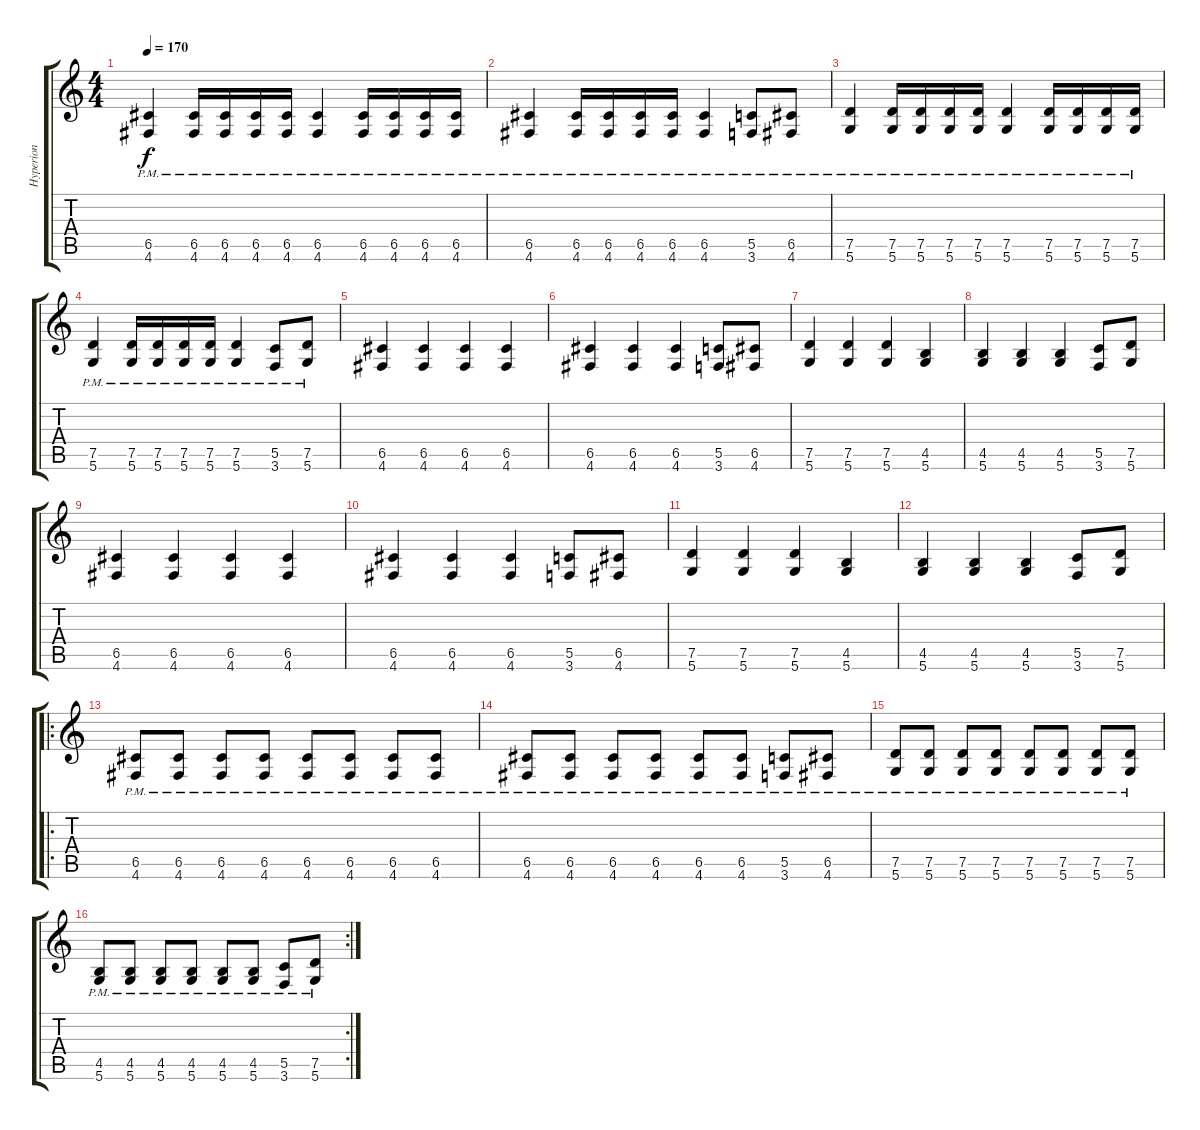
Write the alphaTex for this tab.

\track ("Hyperion" "Hyperion") {instrument distortionguitar}
\staff {score tabs}
\tuning (D4 A3 F3 C3 G2 D2) {hide}
\ts (4 4)
\tempo 170
\clef g2
\ks c
(6.5{pm} 4.6{pm}).4{dy f} (6.5{pm} 4.6{pm}).16 (6.5{pm} 4.6{pm}).16 (6.5{pm} 4.6{pm}).16 (6.5{pm} 4.6{pm}).16 (6.5{pm} 4.6{pm}).4 (6.5{pm} 4.6{pm}).16 (6.5{pm} 4.6{pm}).16 (6.5{pm} 4.6{pm}).16 (6.5{pm} 4.6{pm}).16 |
(6.5{pm} 4.6{pm}).4 (6.5{pm} 4.6{pm}).16 (6.5{pm} 4.6{pm}).16 (6.5{pm} 4.6{pm}).16 (6.5{pm} 4.6{pm}).16 (6.5{pm} 4.6{pm}).4 (5.5{pm} 3.6{pm}).8 (6.5{pm} 4.6{pm}).8 |
(7.5{pm} 5.6{pm}).4 (7.5{pm} 5.6{pm}).16 (7.5{pm} 5.6{pm}).16 (7.5{pm} 5.6{pm}).16 (7.5{pm} 5.6{pm}).16 (7.5{pm} 5.6{pm}).4 (7.5{pm} 5.6{pm}).16 (7.5{pm} 5.6{pm}).16 (7.5{pm} 5.6{pm}).16 (7.5{pm} 5.6{pm}).16 |
(7.5{pm} 5.6{pm}).4 (7.5{pm} 5.6{pm}).16 (7.5{pm} 5.6{pm}).16 (7.5{pm} 5.6{pm}).16 (7.5{pm} 5.6{pm}).16 (7.5{pm} 5.6{pm}).4 (5.5{pm} 3.6{pm}).8 (7.5{pm} 5.6{pm}).8 |
(6.5 4.6).4 (6.5 4.6).4 (6.5 4.6).4 (6.5 4.6).4 |
(6.5 4.6).4 (6.5 4.6).4 (6.5 4.6).4 (5.5 3.6).8 (6.5 4.6).8 |
(7.5 5.6).4 (7.5 5.6).4 (7.5 5.6).4 (4.5 5.6).4 |
(4.5 5.6).4 (4.5 5.6).4 (4.5 5.6).4 (5.5 3.6).8 (7.5 5.6).8 |
(6.5 4.6).4 (6.5 4.6).4 (6.5 4.6).4 (6.5 4.6).4 |
(6.5 4.6).4 (6.5 4.6).4 (6.5 4.6).4 (5.5 3.6).8 (6.5 4.6).8 |
(7.5 5.6).4 (7.5 5.6).4 (7.5 5.6).4 (4.5 5.6).4 |
(4.5 5.6).4 (4.5 5.6).4 (4.5 5.6).4 (5.5 3.6).8 (7.5 5.6).8 |
\ro
(6.5{pm} 4.6{pm}).8 (6.5{pm} 4.6{pm}).8 (6.5{pm} 4.6{pm}).8 (6.5{pm} 4.6{pm}).8 (6.5{pm} 4.6{pm}).8 (6.5{pm} 4.6{pm}).8 (6.5{pm} 4.6{pm}).8 (6.5{pm} 4.6{pm}).8 |
(6.5{pm} 4.6{pm}).8 (6.5{pm} 4.6{pm}).8 (6.5{pm} 4.6{pm}).8 (6.5{pm} 4.6{pm}).8 (6.5{pm} 4.6{pm}).8 (6.5{pm} 4.6{pm}).8 (5.5{pm} 3.6{pm}).8 (6.5{pm} 4.6{pm}).8 |
(7.5{pm} 5.6{pm}).8 (7.5{pm} 5.6{pm}).8 (7.5{pm} 5.6{pm}).8 (7.5{pm} 5.6{pm}).8 (7.5{pm} 5.6{pm}).8 (7.5{pm} 5.6{pm}).8 (7.5{pm} 5.6{pm}).8 (7.5{pm} 5.6{pm}).8 |
\rc 2
(4.5{pm} 5.6{pm}).8 (4.5{pm} 5.6{pm}).8 (4.5{pm} 5.6{pm}).8 (4.5{pm} 5.6{pm}).8 (4.5{pm} 5.6{pm}).8 (4.5{pm} 5.6{pm}).8 (5.5{pm} 3.6{pm}).8 (7.5{pm} 5.6{pm}).8
